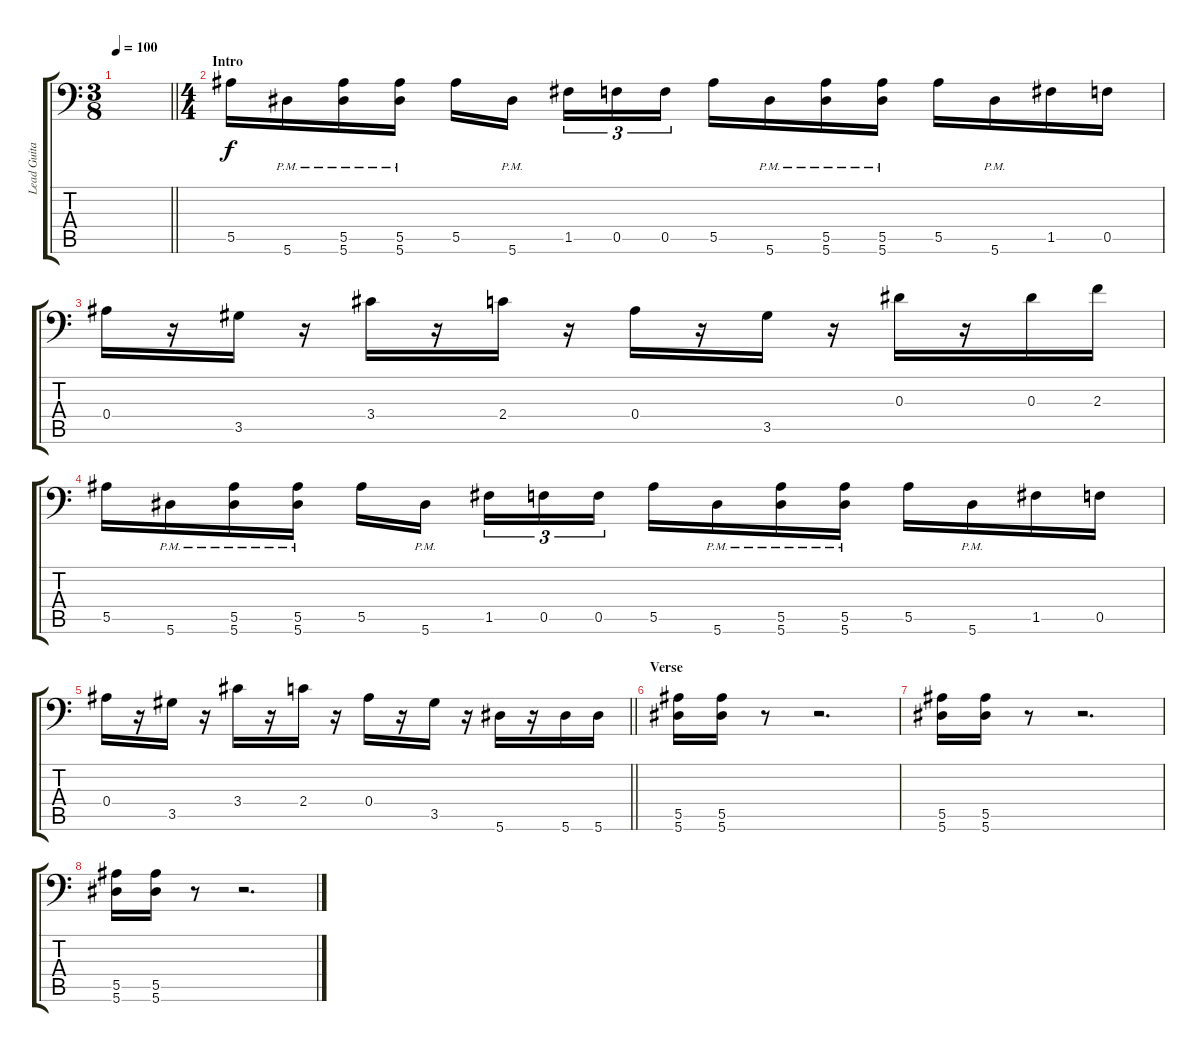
\track ("Lead Guitar" "Lead Guita") {instrument distortionguitar}
\staff {score tabs}
\tuning (C4 G3 Eb3 Bb2 F2 Bb1) {hide}
\ts (3 8)
\tempo 100
\clef f4
\barLineRight lightlight
\ks c
|
\ts (4 4)
\section ("" "Intro")
5.5.16 5.6{pm}.16 (5.5{pm} 5.6{pm}).16 (5.5{pm} 5.6{pm}).16 5.5.16 5.6{pm}.16{beam splitsecondary} 1.5.16{tu (3 2)} 0.5.16{tu (3 2)} 0.5.16{tu (3 2)} 5.5.16 5.6{pm}.16 (5.5{pm} 5.6{pm}).16 (5.5{pm} 5.6{pm}).16 5.5.16 5.6{pm}.16 1.5.16 0.5.16 |
0.4.16 r.16 3.5.16 r.16 3.4.16 r.16 2.4.16 r.16 0.4.16 r.16 3.5.16 r.16 0.3.16 r.16 0.3.16 2.3.16 |
5.5.16 5.6{pm}.16 (5.5{pm} 5.6{pm}).16 (5.5{pm} 5.6{pm}).16 5.5.16 5.6{pm}.16{beam splitsecondary} 1.5.16{tu (3 2)} 0.5.16{tu (3 2)} 0.5.16{tu (3 2)} 5.5.16 5.6{pm}.16 (5.5{pm} 5.6{pm}).16 (5.5{pm} 5.6{pm}).16 5.5.16 5.6{pm}.16 1.5.16 0.5.16 |
\barLineRight lightlight
0.4.16 r.16 3.5.16 r.16 3.4.16 r.16 2.4.16 r.16 0.4.16 r.16 3.5.16 r.16 5.6.16 r.16 5.6.16 5.6.16 |
\section ("" "Verse")
(5.5 5.6).16{balance 8} (5.5 5.6).16 r.8 r.2{d} |
(5.5 5.6).16 (5.5 5.6).16 r.8 r.2{d} |
(5.5 5.6).16 (5.5 5.6).16 r.8 r.2{d}
